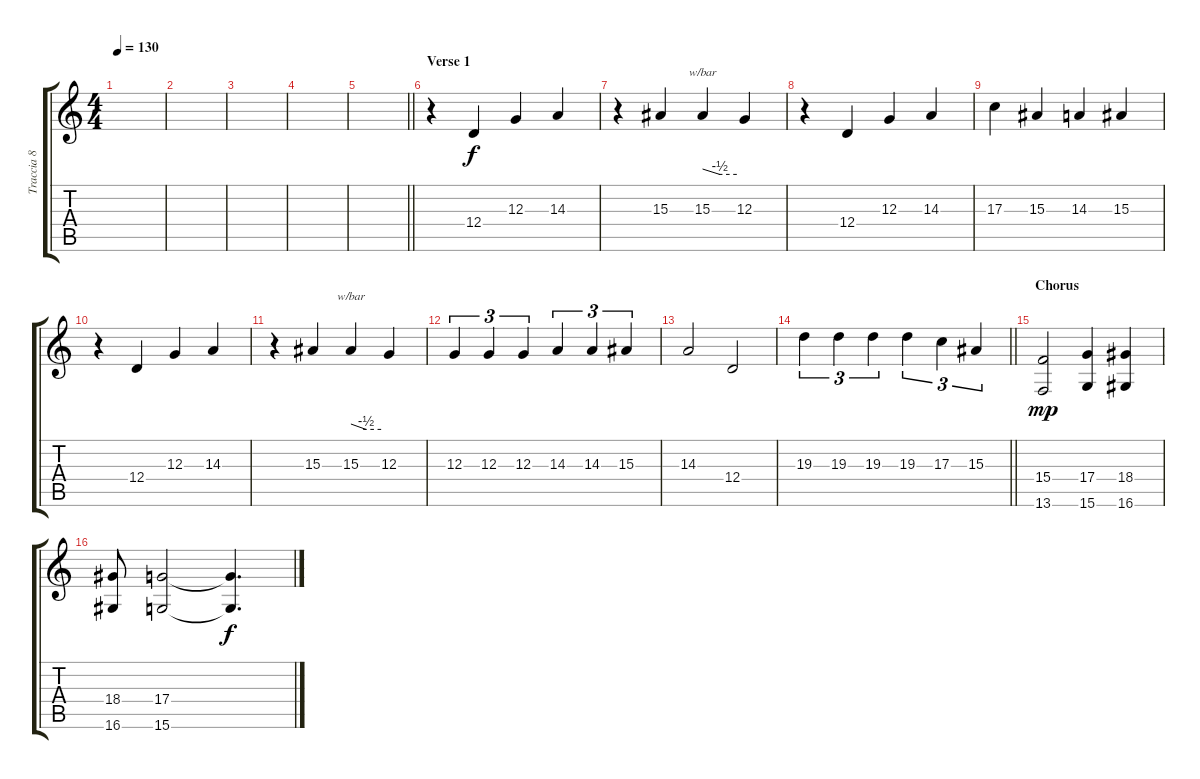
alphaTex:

\track ("Traccia 8" "Traccia 8") {instrument synthvoice}
\staff {score tabs}
\tuning (E4 B3 G3 D3 A2 E2) {hide}
\ts (4 4)
\tempo 130
\clef g2
\ks c
|
|
|
|
\barLineRight lightlight
|
\section ("" "Verse 1")
r.4 12.4.4 12.3.4 14.3.4 |
r.4 15.3.4 15.3.4{tbe (custom default 0 0 30 -2 60 -2)} 12.3.4 |
r.4 12.4.4 12.3.4 14.3.4 |
17.3.4 15.3.4 14.3.4 15.3.4 |
r.4 12.4.4 12.3.4 14.3.4 |
r.4 15.3.4 15.3.4{tbe (custom default 0 0 30 -2 60 -2)} 12.3.4 |
12.3.4{tu (3 2)} 12.3.4{tu (3 2)} 12.3.4{tu (3 2)} 14.3.4{tu (3 2)} 14.3.4{tu (3 2)} 15.3.4{tu (3 2)} |
14.3.2 12.4.2 |
\barLineRight lightlight
19.3.4{tu (3 2)} 19.3.4{tu (3 2)} 19.3.4{tu (3 2)} 19.3.4{tu (3 2)} 17.3.4{tu (3 2)} 15.3.4{tu (3 2)} |
\section ("" "Chorus")
(15.4 13.6).2{dy mp} (17.4 15.6).4 (18.4 16.6).4 |
(18.4 16.6).8 (17.4 15.6).2 (17.4{t} 15.6{t}).4{d dy f}
